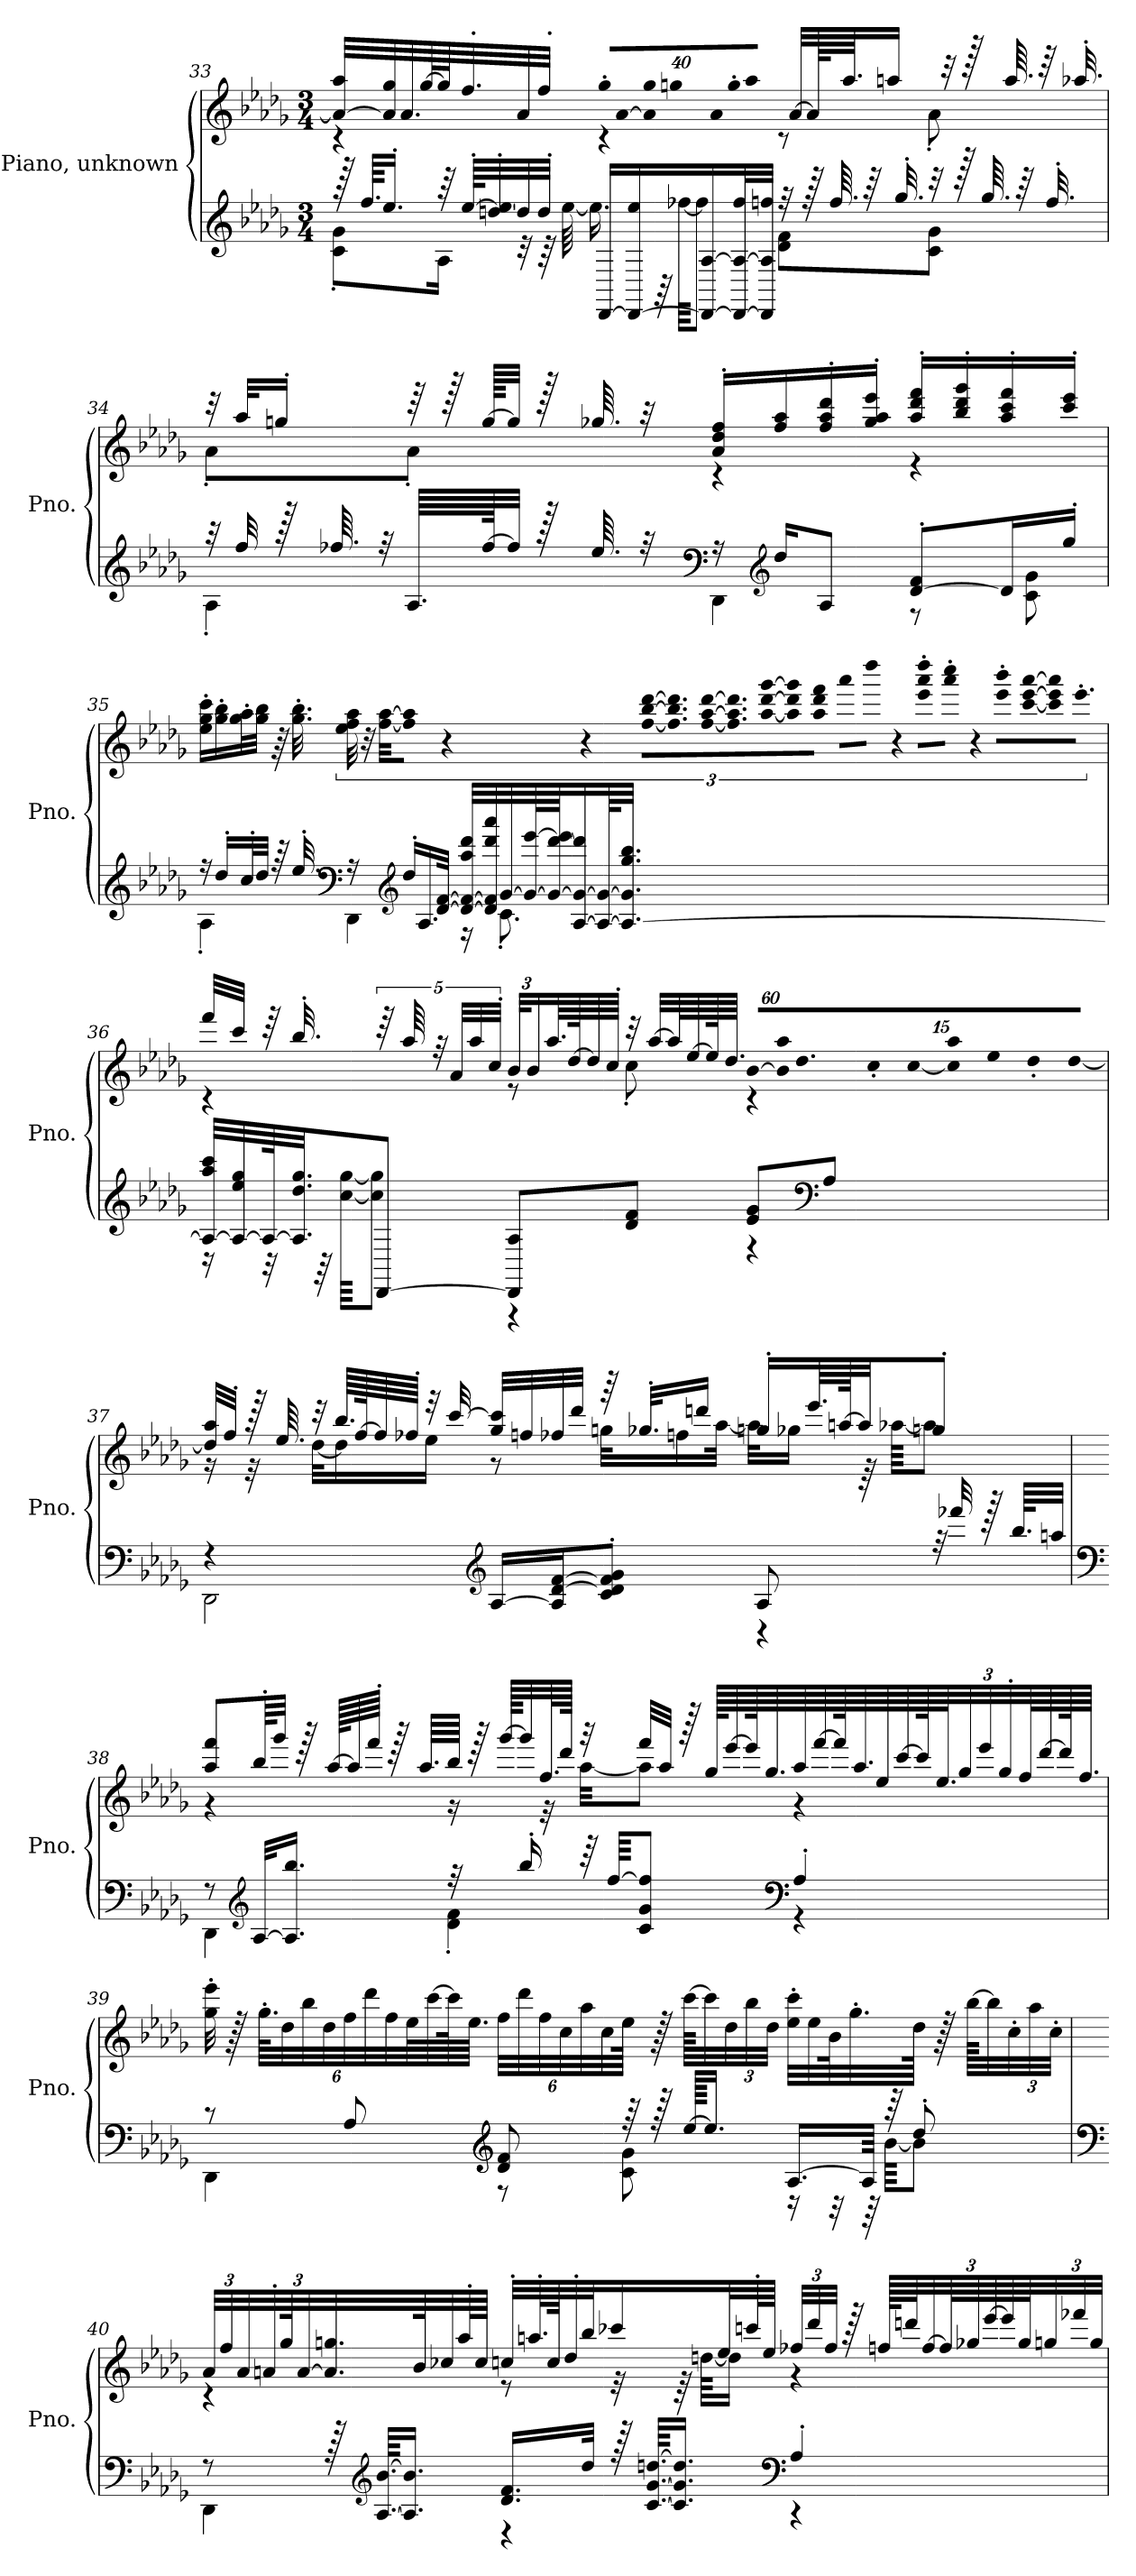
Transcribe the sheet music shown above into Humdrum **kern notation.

**kern	**kern
*part1	*part1
*staff2	*staff1
*I"Piano, unknown	*
*I'Pno.	*
!!LO:LB:g=z
*clefG2	*clefG2
*k[b-e-a-d-g-]	*k[b-e-a-d-g-]
*M3/4	*M3/4
=33	=33
*^	*^
128r	8c\' 8g-\'L	32a-/_ 32aa-/LLL	4r
64.ff/KKLL	.	.	.
16.ee-'/JJ	.	32a-/] 32gg-/	.
.	.	32.a-/	.
.	.	[64gg-/L	.
64r	16A-\Jk	64gg-/J]	.
[64ee-'/KLLL	.	32.ff'/	.
[32ddn/' 32ee-/]'	.	.	.
32dd/]	32r	32a-/	.
32dd'/JJJ	64r	32ff'/JJJ	.
.	[64ee-\	.	.
*	*	*Xbrackettup	*
!	!	!LO:N:vis=32	!
[16DD-/LL	16.ee-\]	640%23gg-'/LLL	4r
!	!	!LO:N:vis=32	!
.	.	[640%23a-/	.
16DD-/_ 16ee-/	.	.	.
!	!	!LO:N:vis=32	!
.	.	640%23a-/] 640%23gg-/	.
.	64r	.	.
!	!	!LO:N:vis=32	!
.	.	640%23ggn/	.
.	[64ff-X\KKKL	.	.
16DD-/_ [16A-/	8ff-\J]	.	.
!	!	!LO:N:vis=32	!
.	.	640%23a-/	.
!	!	!LO:N:vis=32	!
.	.	640%23gg'/	.
32DD-/_ 32A-/_ 32ff-/L	.	.	.
!	!	!LO:N:vis=32	!
.	.	640%23aa-/JJJ	.
32DD-/] 32A-/] 32ffn/JJJ	.	.	.
32r	8d-\ 8f\L	.	8r
.	.	[32a-/LLL	.
128r	.	.	.
.	.	128a-/KL]	.
64.ff/	.	.	.
.	.	64.aa-/JJ	.
64r	.	.	.
.	.	16aan/JJ	.
32.gg-'/	.	.	.
32r	8c\ 8g-\J	.	8a-'\
.	.	32r	.
128r	.	.	.
.	.	128r	.
64.gg-/	.	.	.
.	.	64.aa/	.
64r	.	.	.
.	.	64r	.
32.ff'/	.	.	.
.	.	32.aa-X'/	.
640ryy	640ryy	.	640ryy
!!LO:LB:g=z	!!
=34	=34	=34	=34
32r	4A-'\	32r	8a-'\L
32ff/	.	32aa-/KLL	.
128r	.	16ggn'/JJ	.
64.ff-X/	.	.	.
32r	.	.	.
64.A-/LLLL	.	64r	8a-'\J
.	.	128r	.
[128ff-/JK	.	[128gg/KKLLL	.
32ff-/JJJ]	.	32gg/JJJ]	.
128r	.	128r	.
64.ee-/	.	64.gg-X/	.
32r	.	32r	.
*clefF4	*	*	*
16r	4DD-\	16a-/' 16dd-/' 16ff/'LL	4r
*clefG2	*	*	*
16dd-/KL	.	16ff/ 16aa-/	.
8A-/J	.	16ff/' 16aa-/' 16ddd-/'	.
.	.	16gg-/' 16aa-/' 16eee-/'JJ	.
[8d-/' 8f/'L	8r	16aa-/' 16ddd-/' 16fff/'LL	4r
.	.	16bb-/' 16ddd-/' 16ggg-/'	.
16d-/L]	8c\ 8g-\	16aa-/' 16ccc/' 16fff/'	.
16gg-'/JJ	.	16ccc/' 16eee-/'JJ	.
*	*	*v	*v
!!LO:LB:g=z
=35	=35	=35
16r	4A-'\	16ee-\' 16gg-\' 16ccc\'LL
16dd-'/LL	.	16gg-\' 16bb-\'
32cc'/L	.	32gg-\' 32aa-\'L
32dd-/JJJ	.	32gg-\ 32bb-\JJJ
64r	.	64r
32.ee-'/	.	32.gg-\' 32.bb-\'
*clefF4	*	*
*	*	*brackettup
16r	4DD-\	48ee-\ 48ff\ 48aa-\
.	.	48r
.	.	[48ff\ [48aa-\LLL
*clefG2	*	*
16dd-'/LL	.	32ff\] 32aa-\]JJJ
.	.	64r
.	.	128r
.	.	[128ff\ [128bb-\ [128ddd-\KLLLL
16.A-/	.	64.ff\] 64.bb-\] 64.ddd-\]
.	.	[128ff\ [128aa-\ [128ddd-\K
.	.	64.ff\] 64.aa-\] 64.ddd-\]
.	.	[128aa-\ [128ddd-\ [128ggg-\JK
.	.	32aa-\] 32ddd-\] 32ggg-\]
[32d-/ [32f/JJk	.	32aa-\ 32ddd-\ 32fff\JJJ
32d-/_ 32f/_ 32aa-/ 32ddd-/LLL	16r	32aaa-\LLL
32d-/] 32f/] 32ddd-/ 32aaa-/	.	32dddd-\JJJ
[32g-/	8.c'\	64r
.	.	32eee-\' 32aaa-\' 32dddd-\'LLL
64g-/_ [64eee-/L	.	.
64g-/_ [64ddd-/ 64eee-/]JJ	.	64aaa-\' 64cccc\'JJJk
[16A-/ 16g-/_ 16ddd-/]	.	64r
.	.	32eee-\' 32bbb-\'LLL
.	.	[64ccc\ [64eee-\ [64aaa-\L
64A-/_ 64g-/_KL	.	64ccc\] 64eee-\] 64aaa-\]J
32.A-/_ 32.g-/] 32.gg-/ 32.bb-/JJJ	.	32.eee-'\JJJ
!!LO:LB:g=z
=36	=36	=36
*	*	*^
32A-/_ 32aa-/ 32ccc/LLL	16r	32fff/LLL	4r
32A-/_ 32ee-/ 32gg-/	.	32ccc/JJJ	.
64A-/K_	32r	64r	.
32.A-/] 32.dd-/ 32.gg-/JJ	.	32.bb-'/	.
.	64r	.	.
.	[64cc\ [64gg-\KKKL	.	.
[8DD-/J	8cc\] 8gg-\]J	80r	.
.	.	80aa-/	.
.	.	40r	.
.	.	40a-/LLL	.
.	.	40aa-/	.
.	.	40cc'/JJJ	.
*	*	*Xbrackettup	*
8DD-/] 8A-/L	4r	48b-/KLL	8r
.	.	24b-/	.
.	.	64.aa-/LL	.
.	.	[128dd-/K	.
.	.	64dd-/]	.
.	.	64cc'/JJJJ	.
8d-/ 8f/J	.	32r	8cc'\
.	.	[32aa-/LLL	.
.	.	64aa-/L]	.
.	.	[64ee-/	.
.	.	128ee-/K]	.
.	.	64.dd-/JJJJ	.
!	!	!LO:N:vis=32	!
8e-/ 8g-/L	4r	[1920%53b-/LLL	4r
!	!	!LO:N:vis=32	!
.	.	1920%53b-/] 1920%53aa-/	.
.	.	1920ryy	.
.	.	36.dd-/	.
!	!	!LO:N:vis=64	!
.	.	640%9cc'/K	.
!	!	!LO:N:vis=32	!
.	.	[1920%53cc/	.
*clefF4	*	*	*
8A-/J	.	.	.
!	!	!LO:N:vis=32	!
.	.	1920%53cc/] 1920%53aa-/	.
!	!	!LO:N:vis=32	!
.	.	1920%53ee-/	.
!	!	!LO:N:vis=32	!
.	.	1920%53dd-'/	.
.	.	1920ryy	.
!	!	!LO:N:vis=32	!
.	.	[1920%53dd-/JJJ	.
!!LO:PB:g=z	!!
=37	=37	=37	=37
4r	2DD-\	32dd-/] 32aa-/LLL	16r
.	.	32ff'/JJJ	.
.	.	128r	32r
.	.	64.ee-/	.
.	.	32r	[32dd-\KLL
.	.	64.bb-/LLLL	16dd-\]
.	.	[128ff/K	.
.	.	64ff/]	.
.	.	64ff-X'/JJJJ	.
.	.	32r	16ee-\JJ
.	.	[32ccc/	.
*clefG2	*	*	*
[16A-/LL	.	32gg-/ 32ccc/]LLL	8r
.	.	32ffn/	.
16A-/] [16d-/ [16f/J	.	32ff-X/	.
.	.	32ddd-/JJJ	.
8c/' 8d-/]' 8f/]' 8g-/'J	.	64r	32ggn\KLL
.	.	32.gg-X'/KLL	.
.	.	.	16ffn\
.	.	16dddn/JJ	.
.	.	.	[32aa-\JJk
8A-/	4r	16ggn'/LL	32aa-\KLL]
.	.	.	16gg-X\JJ
.	.	64.eee-/LL	.
.	.	[128aan/JK	.
.	.	32aa/JJ]	64r
.	.	.	[64aa-X\KKKL
32r	.	8ggn'/J	8aa-\J]
32fff-X/	.	.	.
128r	.	.	.
64.bb-/KLLL	.	.	.
32aan/JJJ	.	.	.
!!LO:LB:g=z	!!
=38	=38	=38	=38
*clefF4	*	*	*
8r	4DD-\	8aa-/ 8fff/L	4r
*clefG2	*	*	*
[32A-/KLL	.	64bb-'/KLL	.
.	.	32ggg-/JJJ	.
16.A-/] 16.bb-/JJ	.	.	.
.	.	128r	.
.	.	[128aa-/KLLLL	.
.	.	64aa-/]	.
.	.	64fff'/JJJJ	.
.	.	128r	.
.	.	64.aa-/LLLL	.
32r	4d-\' 4f\'	64bb-/JJJJ	16r
.	.	128r	.
.	.	[128ggg-/KKLLL	.
16bb-'/	.	32ggg-/]	.
.	.	64.ff/L	32r
.	.	128ddd-/JJJJk	.
64r	.	32r	[32aa-\KKL
[64ff/KKKL	.	.	.
8c/ 8g-/ 8ff/]J	.	32fff/LLL	8aa-\J]
.	.	32aa-/JJJ	.
.	.	128r	.
.	.	128gg-/KLLLL	.
.	.	[64eee-/	.
.	.	128eee-/K]	.
.	.	64.gg-/	.
*clefF4	*	*	*
4A-'/	4r	64aa-/	4r
.	.	[64fff/	.
.	.	128fff/K]	.
.	.	64.aa-/	.
.	.	64ee-/	.
.	.	[64ccc/	.
.	.	128ccc/K]	.
.	.	64.ee-/J	.
.	.	48gg-/	.
.	.	48eee-/	.
.	.	48gg-'/	.
.	.	64ff/L	.
.	.	[64ddd-/	.
.	.	128ddd-/K]	.
.	.	64.ff/JJJJ	.
*	*	*v	*v
!!LO:LB:g=z
=39	=39	=39
8r	4DD-\	32gg-\' 32eee-\'
.	.	128r
.	.	64.gg-'\KLLL
.	.	48dd-\
.	.	48bb-\
.	.	48dd-\
8A-/	.	48ff\
.	.	48ddd-\
.	.	48ff\
.	.	64ee-\L
.	.	[64ccc\
.	.	128ccc\K]
.	.	64.ee-\JJJJ
*clefG2	*	*
8d-/ 8f/	8r	48ff\LLL
.	.	48ddd-\
.	.	48ff\
.	.	48cc\
.	.	48aa-\
.	.	48cc\
64r	8c\ 8g-\	64ee-\JJJk
128r	.	128r
[128ee-/KKKLL	.	[128ccc\KKLLL
16.ee-/JJ]	.	32ccc\]
.	.	48dd-\
.	.	48bb-\
.	.	48dd-\JJJ
[16.A-/LL	16r	32ee-\' 32ccc\'LLL
.	.	32ee-\
.	32r	64b-\K
.	.	32.gg-'\
64A-/JJkk]	64r	.
64r	[64b-\KKKL	.
8dd-'/	8b-\J]	64dd-\JJJk
.	.	128r
.	.	[128bb-\KKLLL
.	.	32bb-\]
.	.	48cc'\
.	.	48aa-\
.	.	48cc'\JJJ
!!LO:LB:g=z
=40	=40	=40
*clefF4	*	*
*	*	*^
8r	4DD-\	48a-/LLL	4r
.	.	48ff/	.
.	.	48a-/	.
.	.	32an'/	.
.	.	96gg-/K	.
.	.	[48a/	.
128r	.	32.a/] 32.ggn/	.
*clefG2	*	*	*
[64.A-/ [64.b-/KKLL	.	.	.
16.A-/] 16.b-/]JJ	.	.	.
.	.	64b-/K	.
.	.	32cc-X/	.
.	.	64aa-'/L	.
.	.	64cc-/JJJJ	.
16.d-/ 16.f/LL	4r	32ccn'/LLL	8r
.	.	64.aan'/L	.
.	.	128cc/JK	.
.	.	32dd-'/	.
32dd-/JJk	.	32bb-/J	.
128r	.	16ccc-X/	32r
[64.c/ [64.g-/ [64.ddn/KKLL	.	.	.
16.c/] 16.g-/] 16.dd/]JJ	.	.	64r
.	.	.	[64ddn\KKLL
.	.	32ee-/L	16dd\JJ]
.	.	64cccn'/L	.
.	.	64ee-/JJJJ	.
*clefF4	*	*	*
4A-'/	4r	48ff-X/LLL	4r
.	.	48ddd-/	.
.	.	48ff-/JJJ	.
.	.	128r	.
.	.	128ffn/KLLLL	.
.	.	64dddn/J	.
.	.	[32ff/	.
.	.	96ff/L]	.
.	.	96gg-X/	.
.	.	[96eee-/	.
.	.	64eee-/]	.
.	.	64gg-/J	.
.	.	48ggn/	.
.	.	48fff-X/	.
.	.	48gg/JJJ	.
*v	*v	*	*
*	*v	*v
=	=
*-	*-
